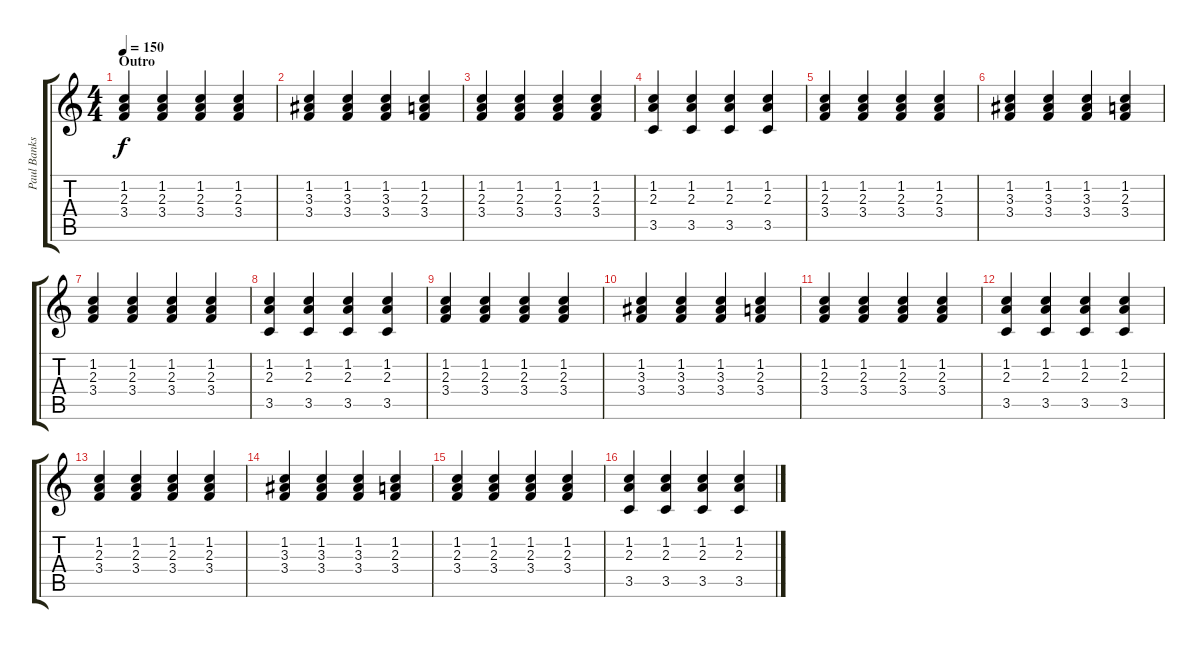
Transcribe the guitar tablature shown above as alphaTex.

\track ("Paul Banks" "Paul Banks") {instrument electricguitarjazz}
\staff {score tabs}
\tuning (E4 B3 G3 D3 A2 E2) {hide}
\ts (4 4)
\section ("" "Outro")
\tempo 150
\clef g2
\ks c
(1.2 2.3 3.4).4{dy f} (1.2 2.3 3.4).4 (1.2 2.3 3.4).4 (1.2 2.3 3.4).4 |
(1.2 3.3 3.4).4 (1.2 3.3 3.4).4 (1.2 3.3 3.4).4 (1.2 2.3 3.4).4 |
(1.2 2.3 3.4).4 (1.2 2.3 3.4).4 (1.2 2.3 3.4).4 (1.2 2.3 3.4).4 |
(1.2 2.3 3.5).4 (1.2 2.3 3.5).4 (1.2 2.3 3.5).4 (1.2 2.3 3.5).4 |
(1.2 2.3 3.4).4 (1.2 2.3 3.4).4 (1.2 2.3 3.4).4 (1.2 2.3 3.4).4 |
(1.2 3.3 3.4).4 (1.2 3.3 3.4).4 (1.2 3.3 3.4).4 (1.2 2.3 3.4).4 |
(1.2 2.3 3.4).4 (1.2 2.3 3.4).4 (1.2 2.3 3.4).4 (1.2 2.3 3.4).4 |
(1.2 2.3 3.5).4 (1.2 2.3 3.5).4 (1.2 2.3 3.5).4 (1.2 2.3 3.5).4 |
(1.2 2.3 3.4).4 (1.2 2.3 3.4).4 (1.2 2.3 3.4).4 (1.2 2.3 3.4).4 |
(1.2 3.3 3.4).4 (1.2 3.3 3.4).4 (1.2 3.3 3.4).4 (1.2 2.3 3.4).4 |
(1.2 2.3 3.4).4 (1.2 2.3 3.4).4 (1.2 2.3 3.4).4 (1.2 2.3 3.4).4 |
(1.2 2.3 3.5).4 (1.2 2.3 3.5).4 (1.2 2.3 3.5).4 (1.2 2.3 3.5).4 |
(1.2 2.3 3.4).4 (1.2 2.3 3.4).4 (1.2 2.3 3.4).4 (1.2 2.3 3.4).4 |
(1.2 3.3 3.4).4 (1.2 3.3 3.4).4 (1.2 3.3 3.4).4 (1.2 2.3 3.4).4 |
(1.2 2.3 3.4).4 (1.2 2.3 3.4).4 (1.2 2.3 3.4).4 (1.2 2.3 3.4).4 |
(1.2 2.3 3.5).4 (1.2 2.3 3.5).4 (1.2 2.3 3.5).4 (1.2 2.3 3.5).4
